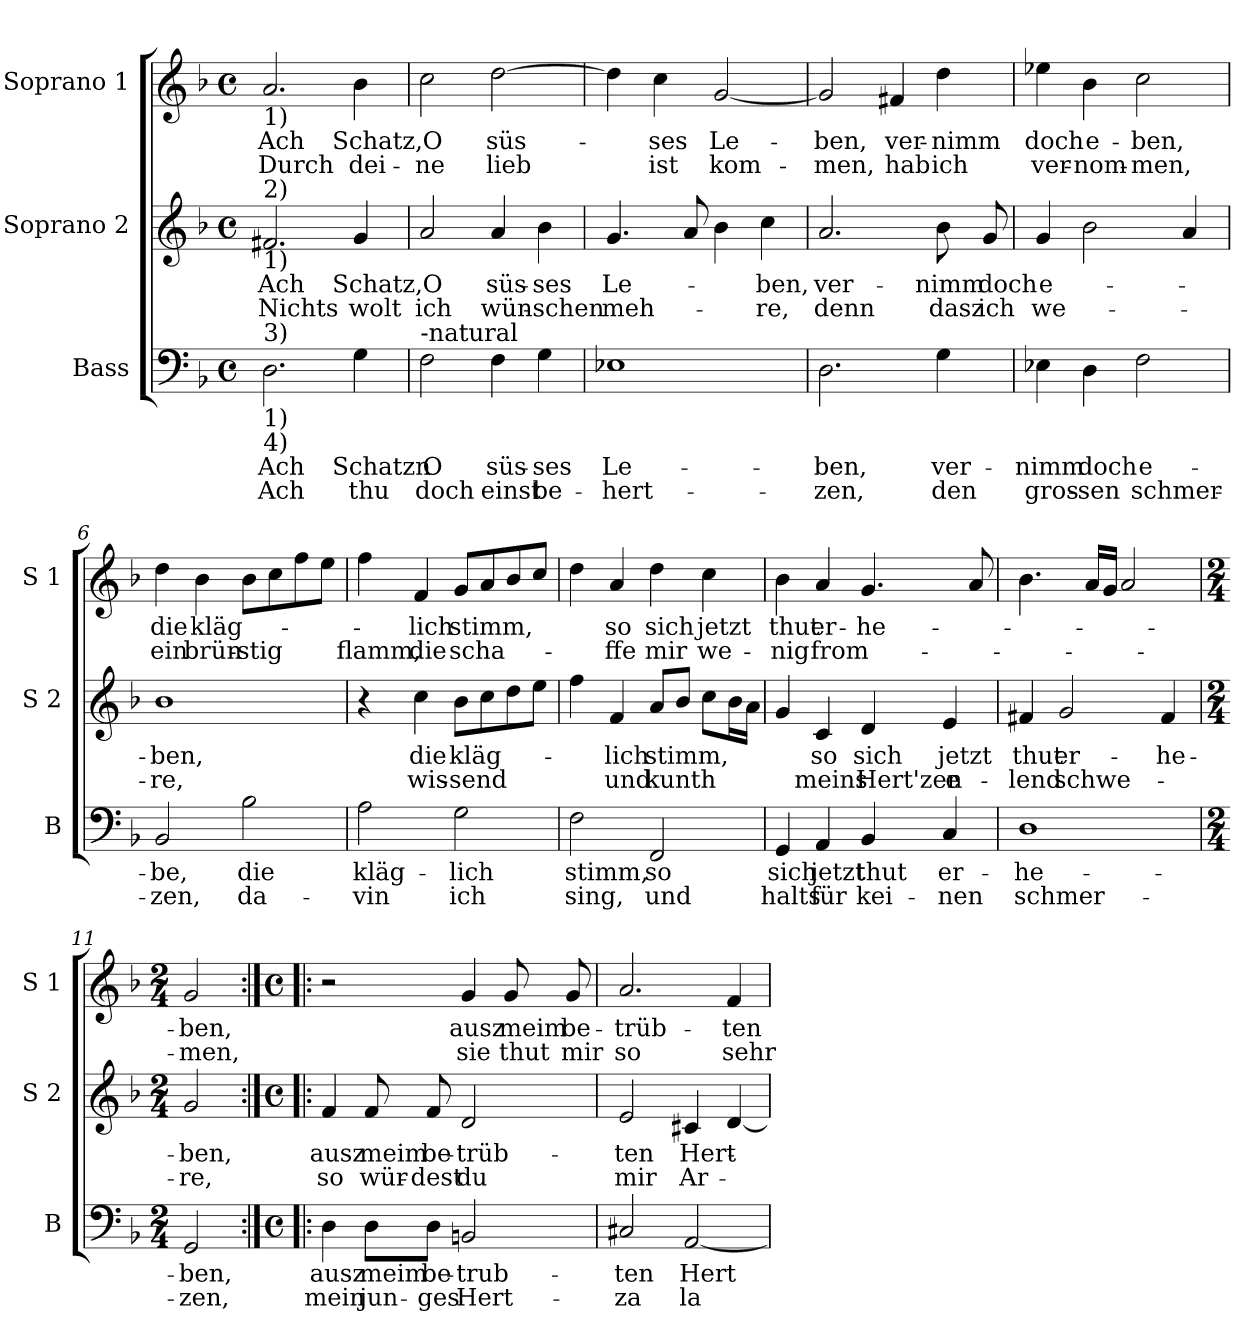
**kern	**text	**text	**kern	**text	**text	**kern	**text	**text
*part3	*part3	*part3	*part2	*part2	*part2	*part1	*part1	*part1
*staff3	*staff3	*staff3	*staff2	*staff2	*staff2	*staff1	*staff1	*staff1
*I"Bass	*	*	*I"Soprano 2	*	*	*I"Soprano 1	*	*
*I'B	*	*	*I'S 2	*	*	*I'S 1	*	*
*clefF4	*	*	*clefG2	*	*	*clefG2	*	*
*k[b-]	*	*	*k[b-]	*	*	*k[b-]	*	*
*F:	*	*	*F:	*	*	*F:	*	*
*M4/4	*	*	*M4/4	*	*	*M4/4	*	*
*met(c)	*	*	*met(c)	*	*	*met(c)	*	*
=1	=1	=1	=1	=1	=1	=1	=1	=1
!	!	!	!	!	!	!LO:TX:b:t=1)	!	!
!	!	!	!LO:TX:a:t=2)	!	!	!	!	!
!	!	!	!LO:TX:b:t=1)	!	!	!	!	!
!LO:TX:a:t=3)	!	!	!	!	!	!	!	!
!LO:TX:b:t=1)	!	!	!	!	!	!	!	!
!LO:TX:b:t=4)	!	!	!	!	!	!	!	!
!	!LO:LY:b	!LO:LY:b	!	!LO:LY:b	!LO:LY:b	!	!LO:LY:b	!LO:LY:b
2.D\	Ach	Ach	2.f#X/	Ach	Nichts	2.a/	Ach	Durch
!	!LO:LY:b	!LO:LY:b	!	!LO:LY:b	!LO:LY:b	!	!LO:LY:b	!LO:LY:b
4G\	Schatzn	thu	4g/	Schatz,	wolt	4b-\	Schatz,	dei-
=2	=2	=2	=2	=2	=2	=2	=2	=2
!LO:TX:a:t=-natural	!	!	!	!	!	!	!	!
!	!LO:LY:b	!LO:LY:b	!	!LO:LY:b	!LO:LY:b	!	!LO:LY:b	!LO:LY:b
2F\	O	doch	2a/	O	ich	2cc\	O	-ne
!	!LO:LY:b	!LO:LY:b	!	!LO:LY:b	!LO:LY:b	!	!LO:LY:b	!LO:LY:b
4F\	süs-	einst	4a/	süs-	wün-	[2dd\	süs-	lieb
!	!LO:LY:b	!LO:LY:b	!	!LO:LY:b	!LO:LY:b	!	!	!
4G\	-ses	be-	4b-\	-ses	-schen	.	.	.
=3	=3	=3	=3	=3	=3	=3	=3	=3
!	!LO:LY:b	!LO:LY:b	!	!LO:LY:b	!LO:LY:b	!	!	!
1E-X	Le-	-hert-	4.g/	Le-	meh-	4dd\]	.	.
!	!	!	!	!	!	!	!LO:LY:b	!LO:LY:b
.	.	.	.	.	.	4cc\	-ses	ist
.	.	.	8a/	.	.	.	.	.
!	!	!	!	!	!	!	!LO:LY:b	!LO:LY:b
.	.	.	4b-\	.	.	[2g/	Le-	kom-
!	!	!	!	!LO:LY:b	!LO:LY:b	!	!	!
.	.	.	4cc\	-ben,	-re,	.	.	.
=4	=4	=4	=4	=4	=4	=4	=4	=4
!	!LO:LY:b	!LO:LY:b	!	!LO:LY:b	!LO:LY:b	!	!LO:LY:b	!LO:LY:b
2.D\	-ben,	-zen,	2.a/	ver-	denn	2g/]	-ben,	-men,
!	!	!	!	!	!	!	!LO:LY:b	!LO:LY:b
.	.	.	.	.	.	4f#X/	ver-	hab
!	!LO:LY:b	!LO:LY:b	!	!LO:LY:b	!LO:LY:b	!	!LO:LY:b	!LO:LY:b
4G\	ver-	den	8b-\	-nimm	dasz	4dd\	-nimm	ich
!	!	!	!	!LO:LY:b	!LO:LY:b	!	!	!
.	.	.	8g/	doch	ich	.	.	.
!!LO:LB:g=z
=5	=5	=5	=5	=5	=5	=5	=5	=5
!	!LO:LY:b	!LO:LY:b	!	!LO:LY:b	!LO:LY:b	!	!LO:LY:b	!LO:LY:b
4E-X\	-nimm	gros-	4g/	e-	we-	4ee-X\	doch	ver-
!	!LO:LY:b	!LO:LY:b	!	!	!	!	!LO:LY:b	!LO:LY:b
4D\	doch	-sen	2b-\	.	.	4b-\	e-	-nom-
!	!LO:LY:b	!LO:LY:b	!	!	!	!	!LO:LY:b	!LO:LY:b
2F\	e-	schmer-	.	.	.	2cc\	-ben,	-men,
.	.	.	4a/	.	.	.	.	.
=6	=6	=6	=6	=6	=6	=6	=6	=6
!	!LO:LY:b	!LO:LY:b	!	!LO:LY:b	!LO:LY:b	!	!LO:LY:b	!LO:LY:b
2BB-/	-be,	-zen,	1b-	-ben,	-re,	4dd\	die	ein
!	!	!	!	!	!	!	!LO:LY:b	!LO:LY:b
.	.	.	.	.	.	4b-\	kläg-	brün-
!	!LO:LY:b	!LO:LY:b	!	!	!	!	!	!LO:LY:b
2B-\	die	da-	.	.	.	8b-\L	.	-stig
.	.	.	.	.	.	8cc\	.	.
.	.	.	.	.	.	8ff\	.	.
.	.	.	.	.	.	8ee\J	.	.
=7	=7	=7	=7	=7	=7	=7	=7	=7
!	!LO:LY:b	!LO:LY:b	!	!	!	!	!	!LO:LY:b
2A\	kläg-	-vin	4r	.	.	4ff\	.	flamm,
!	!	!	!	!LO:LY:b	!LO:LY:b	!	!LO:LY:b	!LO:LY:b
.	.	.	4cc\	die	wis-	4f/	-lich	die
!	!LO:LY:b	!LO:LY:b	!	!LO:LY:b	!LO:LY:b	!	!LO:LY:b	!LO:LY:b
2G\	-lich	ich	8b-\L	kläg-	-send	8g/L	stimm,	scha-
.	.	.	8cc\	.	.	8a/	.	.
.	.	.	8dd\	.	.	8b-/	.	.
.	.	.	8ee\J	.	.	8cc/J	.	.
=8	=8	=8	=8	=8	=8	=8	=8	=8
!	!LO:LY:b	!LO:LY:b	!	!	!	!	!	!
2F\	stimm,	sing,	4ff\	.	.	4dd\	.	.
!	!	!	!	!LO:LY:b	!LO:LY:b	!	!LO:LY:b	!LO:LY:b
.	.	.	4f/	-lich	und	4a/	so	-ffe
!	!LO:LY:b	!LO:LY:b	!	!LO:LY:b	!LO:LY:b	!	!LO:LY:b	!LO:LY:b
2FF/	so	und	8a/L	stimm,	kunth	4dd\	sich	mir
.	.	.	8b-/J	.	.	.	.	.
!	!	!	!	!	!	!	!LO:LY:b	!LO:LY:b
.	.	.	8cc\L	.	.	4cc\	jetzt	we-
.	.	.	16b-\L	.	.	.	.	.
.	.	.	16a\JJ	.	.	.	.	.
=9	=9	=9	=9	=9	=9	=9	=9	=9
!	!LO:LY:b	!LO:LY:b	!	!	!	!	!LO:LY:b	!LO:LY:b
4GG/	sich	halts	4g/	.	.	4b-\	thut	-nig
!	!LO:LY:b	!LO:LY:b	!	!LO:LY:b	!LO:LY:b	!	!LO:LY:b	!LO:LY:b
4AA/	jetzt	für	4c/	so	meins	4a/	er-	from-
!	!LO:LY:b	!LO:LY:b	!	!LO:LY:b	!LO:LY:b	!	!LO:LY:b	!
4BB-/	thut	kei-	4d/	sich	Hert'zen	4.g/	-he-	.
!	!LO:LY:b	!LO:LY:b	!	!LO:LY:b	!LO:LY:b	!	!	!
4C/	er-	-nen	4e/	jetzt	e-	.	.	.
.	.	.	.	.	.	8a/	.	.
!!LO:LB:g=z
=10	=10	=10	=10	=10	=10	=10	=10	=10
!	!LO:LY:b	!LO:LY:b	!	!LO:LY:b	!LO:LY:b	!	!	!
1D	-he-	schmer-	4f#X/	thut	-lend	4.b-\	.	.
!	!	!	!	!LO:LY:b	!LO:LY:b	!	!	!
.	.	.	2g/	er-	schwe-	.	.	.
.	.	.	.	.	.	16a/LL	.	.
.	.	.	.	.	.	16g/JJ	.	.
.	.	.	.	.	.	2a/	.	.
!	!	!	!	!LO:LY:b	!	!	!	!
.	.	.	4f#/	-he-	.	.	.	.
=11	=11	=11	=11	=11	=11	=11	=11	=11
*M2/4	*	*	*M2/4	*	*	*M2/4	*	*
!	!LO:LY:b	!LO:LY:b	!	!LO:LY:b	!LO:LY:b	!	!LO:LY:b	!LO:LY:b
2GG/	-ben,	-zen,	2g/	-ben,	-re,	2g/	-ben,	-men,
=12:|!|:	=12:|!|:	=12:|!|:	=12:|!|:	=12:|!|:	=12:|!|:	=12:|!|:	=12:|!|:	=12:|!|:
*M4/4	*	*	*M4/4	*	*	*M4/4	*	*
*met(c)	*	*	*met(c)	*	*	*met(c)	*	*
!	!LO:LY:b	!LO:LY:b	!	!LO:LY:b	!LO:LY:b	!	!	!
4D\	ausz	mein	4f/	ausz	so	2r	.	.
!	!LO:LY:b	!LO:LY:b	!	!LO:LY:b	!LO:LY:b	!	!	!
8D\L	meim	jun-	8f/	meim	wür-	.	.	.
!	!LO:LY:b	!LO:LY:b	!	!LO:LY:b	!LO:LY:b	!	!	!
8D\J	be-	-ges	8f/	be-	-dest	.	.	.
!	!LO:LY:b	!LO:LY:b	!	!LO:LY:b	!LO:LY:b	!	!LO:LY:b	!LO:LY:b
2BBn/	-trub-	Hert-	2d/	-trüb-	du	4g/	ausz	sie
!	!	!	!	!	!	!	!LO:LY:b	!LO:LY:b
.	.	.	.	.	.	8g/	meim	thut
!	!	!	!	!	!	!	!LO:LY:b	!LO:LY:b
.	.	.	.	.	.	8g/	be-	mir
=13	=13	=13	=13	=13	=13	=13	=13	=13
!	!LO:LY:b	!LO:LY:b	!	!LO:LY:b	!LO:LY:b	!	!LO:LY:b	!LO:LY:b
2C#X/	-ten	-za	2e/	-ten	mir	2.a/	-trüb-	so
!	!LO:LY:b	!LO:LY:b	!	!LO:LY:b	!LO:LY:b	!	!	!
[2AA/	Hert-	la-	4c#X/	Hert-	Ar-	.	.	.
!	!	!	!	!	!	!	!LO:LY:b	!LO:LY:b
.	.	.	[4d/	.	.	4f/	-ten	sehr
=	=	=	=	=	=	=	=	=
*-	*-	*-	*-	*-	*-	*-	*-	*-
